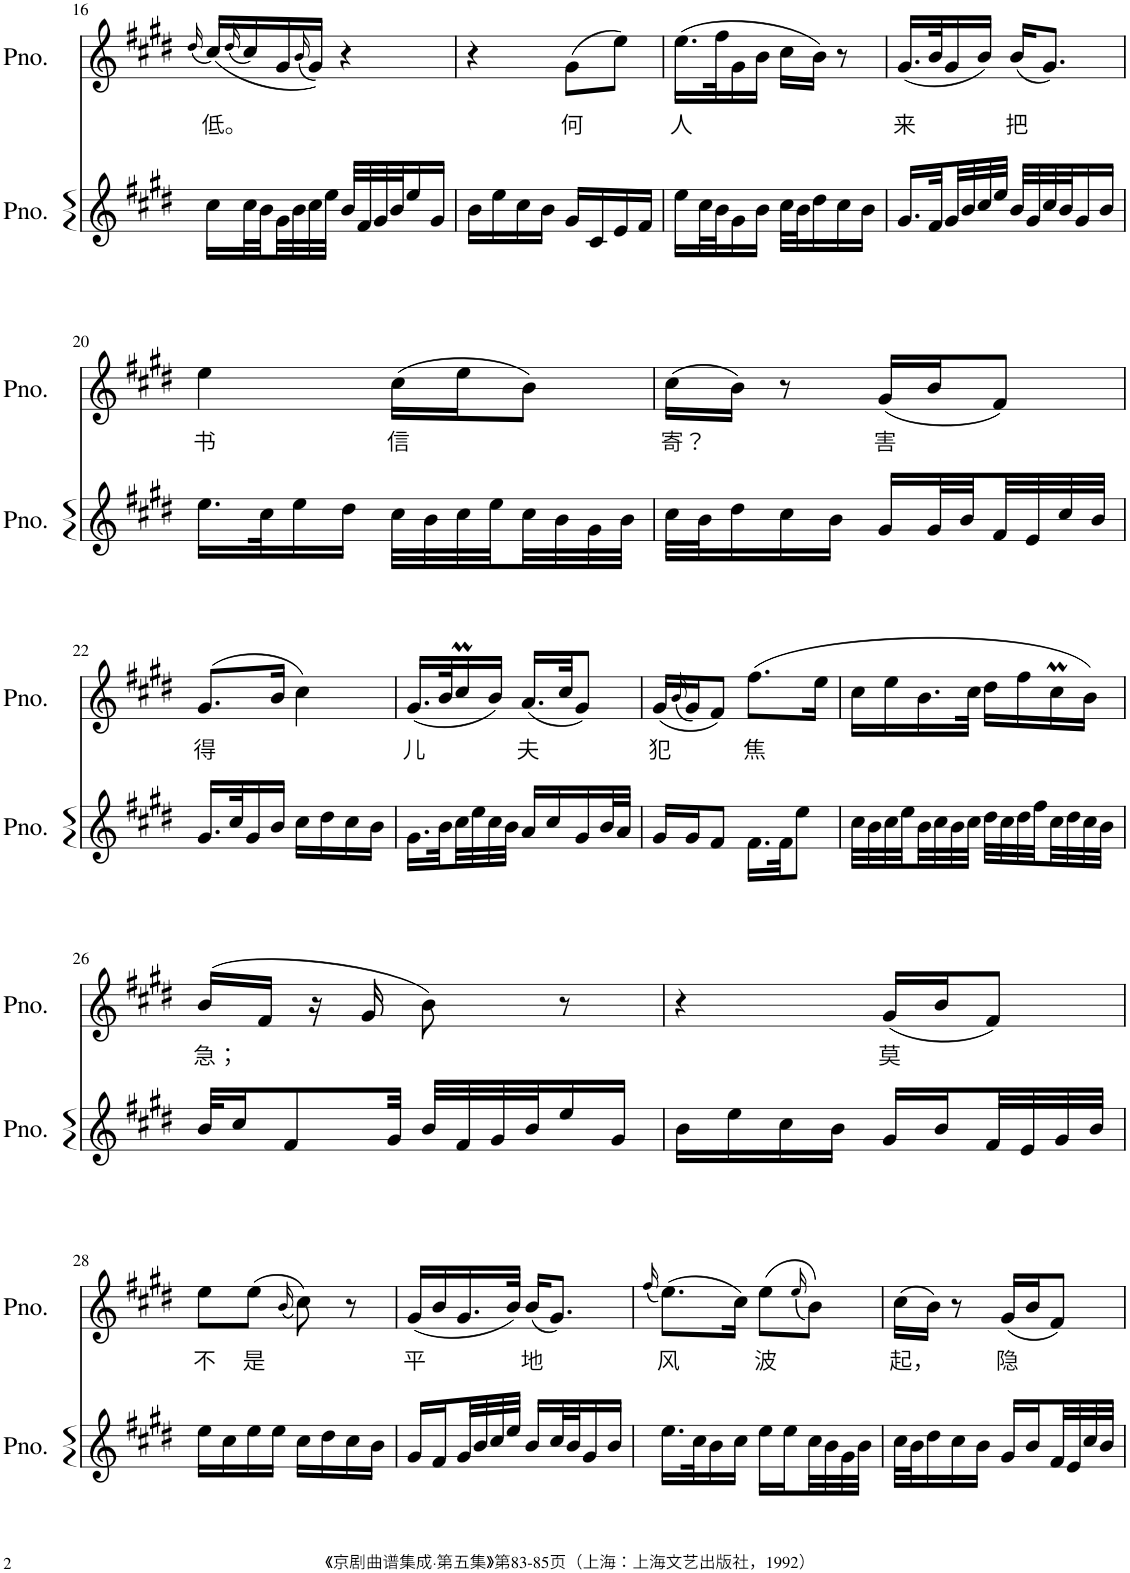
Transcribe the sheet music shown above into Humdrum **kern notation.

**kern	**kern	**text
*part2	*part1	*part1
*staff2	*staff1	*staff1
*I"Piano	*I"Piano	*
*I'Pno.	*I'Pno.	*
!!LO:PB:g=z
*clefG2	*clefG2	*
*k[f#c#g#d#]	*k[f#c#g#d#]	*
*M2/4	*M2/4	*
=16	=16	=16
.	(16qdd#/	.
!	!	!LO:LY:b
16cc#\LL	(16cc#/LL)	低。
.	(16qdd#/	.
32cc#\L	16cc#/)	.
32b\	.	.
32g#\	16g#/	.
32b\	.	.
.	(16qb/	.
32cc#\	16g#/JJ))	.
32ee\JJJ	.	.
32b/LLL	4r	.
32f#/	.	.
32g#/	.	.
32b/J	.	.
16ee/	.	.
16g#/JJ	.	.
=17	=17	=17
16b\LL	4r	.
16ee\	.	.
16cc#\	.	.
16b\JJ	.	.
!	!	!LO:LY:b
16g#/LL	(8g#\L	何
16c#/	.	.
16e/	8ee\J)	.
16f#/JJ	.	.
=18	=18	=18
!	!	!LO:LY:b
16ee\LL	(16.ee\LL	人
32cc#\L	.	.
32b\J	32ff#\K	.
16g#\	16g#\	.
16b\JJ	16b\JJ	.
32cc#\LLL	16cc#\LL	.
32b\J	.	.
16dd#\	16b\JJ)	.
16cc#\	8r	.
16b\JJ	.	.
=19	=19	=19
!	!	!LO:LY:b
16.g#/LL	(16.g#/LL	来
32f#/L	32b/K	.
32g#/	16g#/	.
32b/	.	.
32cc#/	16b/JJ)	.
32ee/JJJ	.	.
!	!	!LO:LY:b
32b/LLL	(16b/KL	把
32g#/	.	.
32cc#/	8.g#/J)	.
32b/J	.	.
16g#/	.	.
16b/JJ	.	.
!!LO:LB:g=z
=20	=20	=20
!	!	!LO:LY:b
16.ee\LL	4ee\	书
32cc#\K	.	.
16ee\	.	.
16dd#\JJ	.	.
!	!	!LO:LY:b
32cc#\LLL	(16cc#\LL	信
32b\	.	.
32cc#\	16ee\J	.
32ee\	.	.
32cc#\	8b\J)	.
32b\	.	.
32g#\	.	.
32b\JJJ	.	.
=21	=21	=21
!	!	!LO:LY:b
32cc#\LLL	(16cc#\LL	寄？
32b\J	.	.
16dd#\	16b\JJ)	.
16cc#\	8r	.
16b\JJ	.	.
!	!	!LO:LY:b
16g#/LL	(16g#/LL	害
32g#/L	16b/J	.
32b/	.	.
32f#/	8f#/J)	.
32e/	.	.
32cc#/	.	.
32b/JJJ	.	.
!!LO:LB:g=z
=22	=22	=22
!	!	!LO:LY:b
16.g#/LL	(8.g#/L	得
32cc#/K	.	.
16g#/	.	.
16b/JJ	16b/Jk	.
16cc#\LL	4cc#\)	.
16dd#\	.	.
16cc#\	.	.
16b\JJ	.	.
=23	=23	=23
!	!	!LO:LY:b
16.g#\LL	(16.g#/LL	儿
32b\L	32b/K	.
32cc#\	16cc#M/	.
32ee\	.	.
32cc#\	16b/JJ)	.
32b\JJJ	.	.
!	!	!LO:LY:b
16a/LL	(16.a/LL	夫
16cc#/	.	.
.	32cc#/JK	.
16g#/	8g#/J)	.
32b/L	.	.
32a/JJJ	.	.
=24	=24	=24
!	!	!LO:LY:b
16g#/LL	(16g#/LL	犯
.	(16qb/	.
16g#/J	16g#/J)	.
8f#/J	8f#/J)	.
!	!	!LO:LY:b
16.f#\LL	(8.ff#\L	焦
32f#\JK	.	.
8ee\J	.	.
.	16ee\Jk	.
=25	=25	=25
32cc#\LLL	16cc#\LL	.
32b\	.	.
32cc#\	16ee\	.
32ee\	.	.
32b\	16.b\	.
32cc#\	.	.
32b\	.	.
32cc#\JJJ	32cc#\JJk	.
32dd#\LLL	16dd#\LL	.
32cc#\	.	.
32dd#\	16ff#\	.
32ff#\	.	.
32cc#\	16cc#M\	.
32dd#\	.	.
32cc#\	16b\JJ)	.
32b\JJJ	.	.
!!LO:LB:g=z
=26	=26	=26
!	!	!LO:LY:b
32b/KLL	(16b/LL	急；
16cc#/J	.	.
.	16f#/JJ	.
8f#/	.	.
.	16r	.
.	16g#/	.
32g#/Jkk	.	.
32b/LLL	8b\)	.
32f#/	.	.
32g#/	.	.
32b/J	.	.
16ee/	8r	.
16g#/JJ	.	.
=27	=27	=27
16b\LL	4r	.
16ee\	.	.
16cc#\	.	.
16b\JJ	.	.
!	!	!LO:LY:b
16g#/LL	(16g#/LL	莫
16b/	16b/J	.
32f#/L	8f#/J)	.
32e/	.	.
32g#/	.	.
32b/JJJ	.	.
!!LO:LB:g=z
=28	=28	=28
!	!	!LO:LY:b
16ee\LL	8ee\L	不
16cc#\	.	.
!	!	!LO:LY:b
16ee\	(8ee\J	是
16ee\JJ	.	.
.	(16qb/	.
16cc#\LL	8cc#\))	.
16dd#\	.	.
16cc#\	8r	.
16b\JJ	.	.
=29	=29	=29
!	!	!LO:LY:b
16g#/LL	(16g#/LL	平
16f#/	16b/	.
32g#/L	16.g#/	.
32b/	.	.
32cc#/	.	.
32ee/JJJ	32b/JJk)	.
!	!	!LO:LY:b
16b/LL	(16b/KL	地
32cc#/L	8.g#/J)	.
32b/J	.	.
16g#/	.	.
16b/JJ	.	.
=30	=30	=30
.	(16qff#/	.
!	!	!LO:LY:b
16.ee\LL	(8.ee\L)	风
32cc#\K	.	.
16b\	.	.
16cc#\JJ	16cc#\Jk)	.
!	!	!LO:LY:b
16ee\LL	(8ee\L	波
16ee\	.	.
.	(16qee/	.
32cc#\L	8b\J))	.
32b\	.	.
32g#\	.	.
32b\JJJ	.	.
=31	=31	=31
!	!	!LO:LY:b
32cc#\LLL	(16cc#\LL	起，
32b\J	.	.
16dd#\	16b\JJ)	.
16cc#\	8r	.
16b\JJ	.	.
!	!	!LO:LY:b
16g#/LL	(16g#/LL	隐
16b/	16b/J	.
32f#/L	8f#/J)	.
32e/	.	.
32cc#/	.	.
32b/JJJ	.	.
=	=	=
*-	*-	*-
